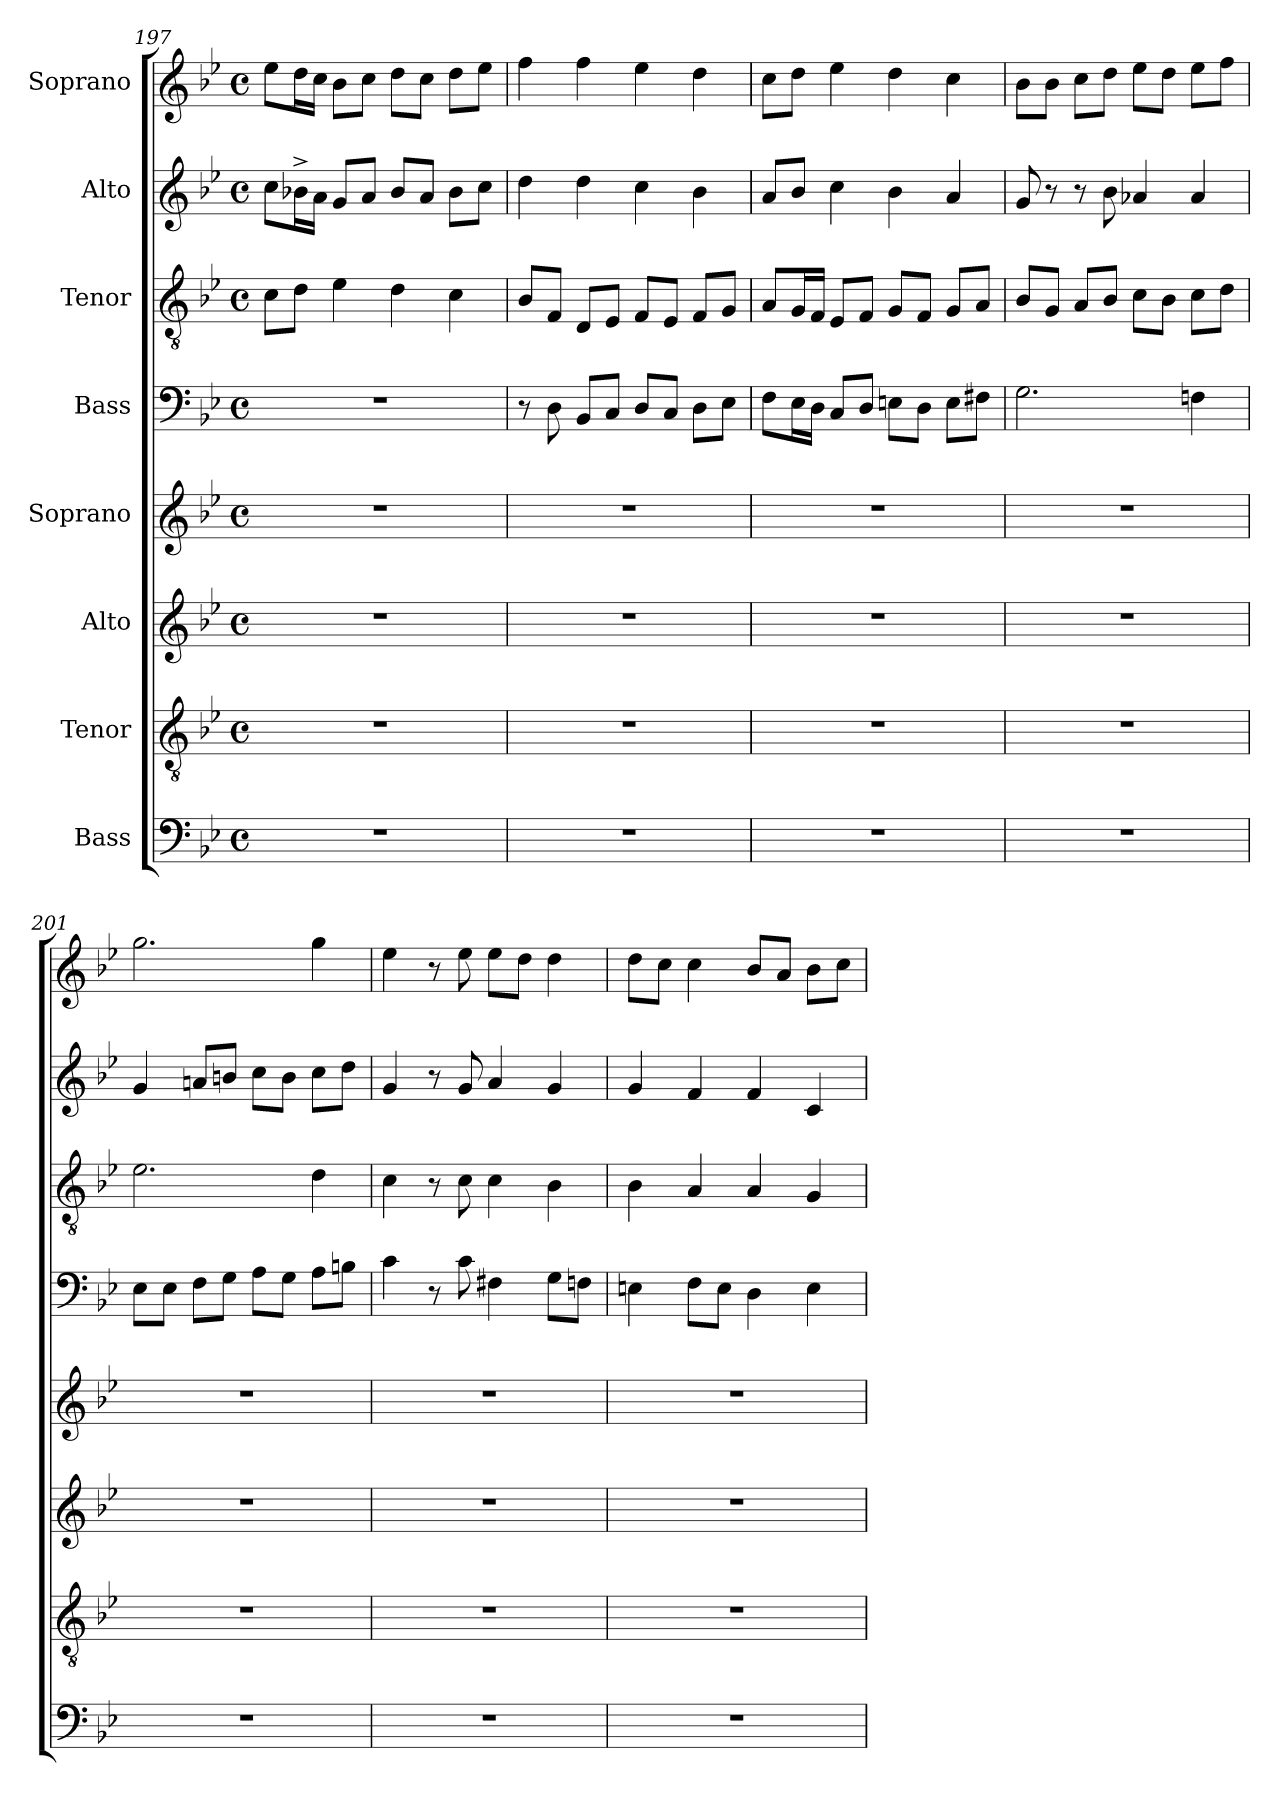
**kern	**kern	**kern	**kern	**kern	**kern	**kern	**kern
*part8	*part7	*part6	*part5	*part4	*part3	*part2	*part1
*staff8	*staff7	*staff6	*staff5	*staff4	*staff3	*staff2	*staff1
*I"Bass	*I"Tenor	*I"Alto	*I"Soprano	*I"Bass	*I"Tenor	*I"Alto	*I"Soprano
*clefF4	*clefGv2	*clefG2	*clefG2	*clefF4	*clefGv2	*clefG2	*clefG2
*k[b-e-]	*k[b-e-]	*k[b-e-]	*k[b-e-]	*k[b-e-]	*k[b-e-]	*k[b-e-]	*k[b-e-]
*B-:	*B-:	*B-:	*B-:	*B-:	*B-:	*B-:	*B-:
*M4/4	*M4/4	*M4/4	*M4/4	*M4/4	*M4/4	*M4/4	*M4/4
*met(c)	*met(c)	*met(c)	*met(c)	*met(c)	*met(c)	*met(c)	*met(c)
=197	=197	=197	=197	=197	=197	=197	=197
1r	1r	1r	1r	1r	8c\L	8cc\L	8ee-\L
.	.	.	.	.	8d\J	16b-X^>\L	16dd\L
.	.	.	.	.	.	16a\JJ	16cc\JJ
.	.	.	.	.	4e-\	8g/L	8b-\L
.	.	.	.	.	.	8a/J	8cc\J
.	.	.	.	.	4d\	8b-/L	8dd\L
.	.	.	.	.	.	8a/J	8cc\J
.	.	.	.	.	4c\	8b-\L	8dd\L
.	.	.	.	.	.	8cc\J	8ee-\J
!!LO:PB:g=z
=198	=198	=198	=198	=198	=198	=198	=198
1r	1r	1r	1r	8r	8B-/L	4dd\	4ff\
.	.	.	.	8D\	8F/J	.	.
.	.	.	.	8BB-/L	8D/L	4dd\	4ff\
.	.	.	.	8C/J	8E-/J	.	.
.	.	.	.	8D/L	8F/L	4cc\	4ee-\
.	.	.	.	8C/J	8E-/J	.	.
.	.	.	.	8D\L	8F/L	4b-\	4dd\
.	.	.	.	8E-\J	8G/J	.	.
=199	=199	=199	=199	=199	=199	=199	=199
1r	1r	1r	1r	8F\L	8A/L	8a/L	8cc\L
.	.	.	.	16E-\L	16G/L	8b-/J	8dd\J
.	.	.	.	16D\JJ	16F/JJ	.	.
.	.	.	.	8C/L	8E-/L	4cc\	4ee-\
.	.	.	.	8D/J	8F/J	.	.
.	.	.	.	8En\L	8G/L	4b-\	4dd\
.	.	.	.	8D\J	8F/J	.	.
.	.	.	.	8E\L	8G/L	4a/	4cc\
.	.	.	.	8F#X\J	8A/J	.	.
=200	=200	=200	=200	=200	=200	=200	=200
1r	1r	1r	1r	2.G\	8B-/L	8g/	8b-\L
.	.	.	.	.	8G/J	8r	8b-\J
.	.	.	.	.	8A/L	8r	8cc\L
.	.	.	.	.	8B-/J	8b-\	8dd\J
.	.	.	.	.	8c\L	4a-X/	8ee-\L
.	.	.	.	.	8B-\J	.	8dd\J
.	.	.	.	4Fn\	8c\L	4a-/	8ee-\L
.	.	.	.	.	8d\J	.	8ff\J
!!LO:PB:g=z
=201	=201	=201	=201	=201	=201	=201	=201
1r	1r	1r	1r	8E-\L	2.e-\	4g/	2.gg\
.	.	.	.	8E-\J	.	.	.
.	.	.	.	8F\L	.	8an/L	.
.	.	.	.	8G\J	.	8bn/J	.
.	.	.	.	8A\L	.	8cc\L	.
.	.	.	.	8G\J	.	8b\J	.
.	.	.	.	8A\L	4d\	8cc\L	4gg\
.	.	.	.	8Bn\J	.	8dd\J	.
=202	=202	=202	=202	=202	=202	=202	=202
1r	1r	1r	1r	4c\	4c\	4g/	4ee-\
.	.	.	.	8r	8r	8r	8r
.	.	.	.	8c\	8c\	8g/	8ee-\
.	.	.	.	4F#X\	4c\	4a/	8ee-\L
.	.	.	.	.	.	.	8dd\J
.	.	.	.	8G\L	4B-\	4g/	4dd\
.	.	.	.	8Fn\J	.	.	.
=203	=203	=203	=203	=203	=203	=203	=203
1r	1r	1r	1r	4En\	4B-\	4g/	8dd\L
.	.	.	.	.	.	.	8cc\J
.	.	.	.	8F\L	4A/	4f/	4cc\
.	.	.	.	8E\J	.	.	.
.	.	.	.	4D\	4A/	4f/	8b-/L
.	.	.	.	.	.	.	8a/J
.	.	.	.	4E\	4G/	4c/	8b-\L
.	.	.	.	.	.	.	8cc\J
=	=	=	=	=	=	=	=
*-	*-	*-	*-	*-	*-	*-	*-
